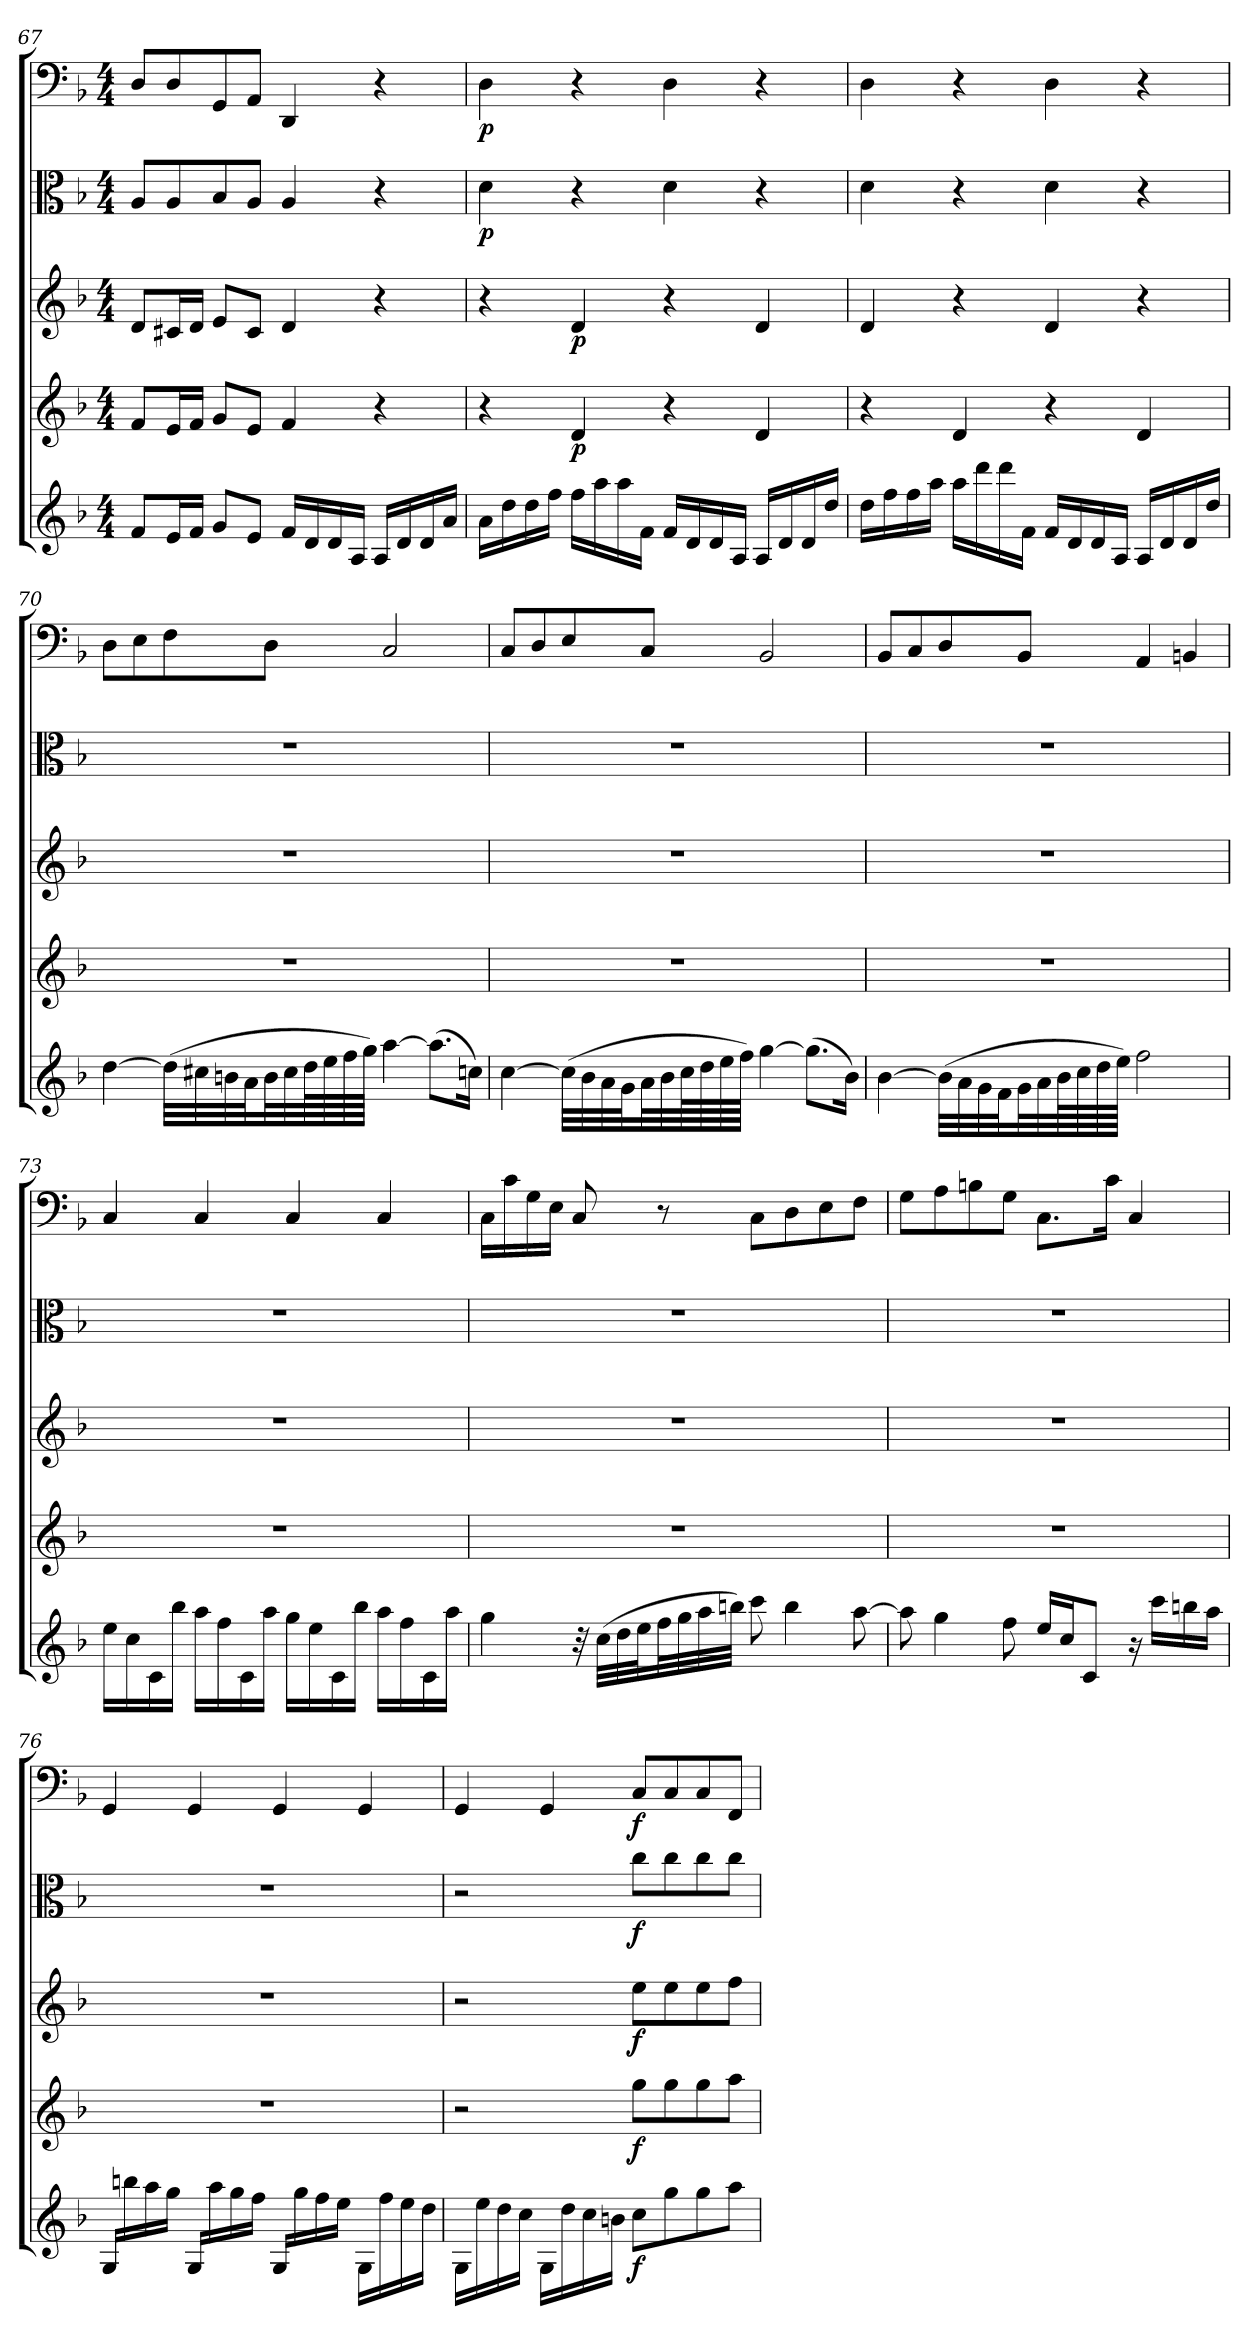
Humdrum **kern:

**kern	**dynam	**kern	**dynam	**kern	**dynam	**kern	**dynam	**kern	**dynam
*part5	*part5	*part4	*part4	*part3	*part3	*part2	*part2	*part1	*part1
*staff5	*staff5	*staff4	*staff4	*staff3	*staff3	*staff2	*staff2	*staff1	*staff1
*clefG2	*	*clefG2	*	*clefG2	*	*clefC3	*	*clefF4	*
*k[b-]	*	*k[b-]	*	*k[b-]	*	*k[b-]	*	*k[b-]	*
*F:	*	*F:	*	*F:	*	*F:	*	*F:	*
*M4/4	*	*M4/4	*	*M4/4	*	*M4/4	*	*M4/4	*
=67	=67	=67	=67	=67	=67	=67	=67	=67	=67
8f/L	.	8f/L	.	8d/L	.	8A/L	.	8D/L	.
16e/L	.	16e/L	.	16c#X/L	.	8A/	.	8D/	.
16f/JJ	.	16f/JJ	.	16d/JJ	.	.	.	.	.
8g/L	.	8g/L	.	8e/L	.	8B-/	.	8GG/	.
8e/J	.	8e/J	.	8c#/J	.	8A/J	.	8AA/J	.
16f/LL	.	4f/	.	4d/	.	4A/	.	4DD/	.
16d/	.	.	.	.	.	.	.	.	.
16d/	.	.	.	.	.	.	.	.	.
16A/JJ	.	.	.	.	.	.	.	.	.
16A/LL	.	4r	.	4r	.	4r	.	4r	.
16d/	.	.	.	.	.	.	.	.	.
16d/	.	.	.	.	.	.	.	.	.
16a/JJ	.	.	.	.	.	.	.	.	.
=68	=68	=68	=68	=68	=68	=68	=68	=68	=68
16a\LL	.	4r	.	4r	.	4d\	p	4D\	p
16dd\	.	.	.	.	.	.	.	.	.
16dd\	.	.	.	.	.	.	.	.	.
16ff\JJ	.	.	.	.	.	.	.	.	.
16ff\LL	.	4d/	p	4d/	p	4r	.	4r	.
16aa\	.	.	.	.	.	.	.	.	.
16aa\	.	.	.	.	.	.	.	.	.
16f\JJ	.	.	.	.	.	.	.	.	.
16f/LL	.	4r	.	4r	.	4d\	.	4D\	.
16d/	.	.	.	.	.	.	.	.	.
16d/	.	.	.	.	.	.	.	.	.
16A/JJ	.	.	.	.	.	.	.	.	.
16A/LL	.	4d/	.	4d/	.	4r	.	4r	.
16d/	.	.	.	.	.	.	.	.	.
16d/	.	.	.	.	.	.	.	.	.
16dd/JJ	.	.	.	.	.	.	.	.	.
=69	=69	=69	=69	=69	=69	=69	=69	=69	=69
16dd\LL	.	4r	.	4d/	.	4d\	.	4D\	.
16ff\	.	.	.	.	.	.	.	.	.
16ff\	.	.	.	.	.	.	.	.	.
16aa\JJ	.	.	.	.	.	.	.	.	.
16aa\LL	.	4d/	.	4r	.	4r	.	4r	.
16ddd\	.	.	.	.	.	.	.	.	.
16ddd\	.	.	.	.	.	.	.	.	.
16f/JJ	.	.	.	.	.	.	.	.	.
16f/LL	.	4r	.	4d/	.	4d\	.	4D\	.
16d/	.	.	.	.	.	.	.	.	.
16d/	.	.	.	.	.	.	.	.	.
16A/JJ	.	.	.	.	.	.	.	.	.
16A/LL	.	4d/	.	4r	.	4r	.	4r	.
16d/	.	.	.	.	.	.	.	.	.
16d/	.	.	.	.	.	.	.	.	.
16dd/JJ	.	.	.	.	.	.	.	.	.
=70	=70	=70	=70	=70	=70	=70	=70	=70	=70
[4dd\	.	1r	.	1r	.	1r	.	8D\L	.
.	.	.	.	.	.	.	.	8E\	.
(32dd\LLL]	.	.	.	.	.	.	.	8F\	.
32cc#X\	.	.	.	.	.	.	.	.	.
32bn\	.	.	.	.	.	.	.	.	.
32a\J	.	.	.	.	.	.	.	.	.
32b\L	.	.	.	.	.	.	.	8D\J	.
32cc#\	.	.	.	.	.	.	.	.	.
64dd\L	.	.	.	.	.	.	.	.	.
64ee\	.	.	.	.	.	.	.	.	.
64ff\	.	.	.	.	.	.	.	.	.
64gg\JJJJ)	.	.	.	.	.	.	.	.	.
[4aa\	.	.	.	.	.	.	.	2C/	.
(8.aa\L]	.	.	.	.	.	.	.	.	.
16ccn\Jk)	.	.	.	.	.	.	.	.	.
=71	=71	=71	=71	=71	=71	=71	=71	=71	=71
[4cc\	.	1r	.	1r	.	1r	.	8C/L	.
.	.	.	.	.	.	.	.	8D/	.
(32cc\LLL]	.	.	.	.	.	.	.	8E/	.
32b-\	.	.	.	.	.	.	.	.	.
32a\	.	.	.	.	.	.	.	.	.
32g\J	.	.	.	.	.	.	.	.	.
32a\L	.	.	.	.	.	.	.	8C/J	.
32b-\	.	.	.	.	.	.	.	.	.
64cc\L	.	.	.	.	.	.	.	.	.
64dd\	.	.	.	.	.	.	.	.	.
64ee\	.	.	.	.	.	.	.	.	.
64ff\JJJJ)	.	.	.	.	.	.	.	.	.
[4gg\	.	.	.	.	.	.	.	2BB-/	.
(8.gg\L]	.	.	.	.	.	.	.	.	.
16b-\Jk)	.	.	.	.	.	.	.	.	.
=72	=72	=72	=72	=72	=72	=72	=72	=72	=72
[4b-\	.	1r	.	1r	.	1r	.	8BB-/L	.
.	.	.	.	.	.	.	.	8C/	.
(32b-\LLL]	.	.	.	.	.	.	.	8D/	.
32a\	.	.	.	.	.	.	.	.	.
32g\	.	.	.	.	.	.	.	.	.
32f\J	.	.	.	.	.	.	.	.	.
32g\L	.	.	.	.	.	.	.	8BB-/J	.
32a\	.	.	.	.	.	.	.	.	.
64b-\L	.	.	.	.	.	.	.	.	.
64cc\	.	.	.	.	.	.	.	.	.
64dd\	.	.	.	.	.	.	.	.	.
64ee\JJJJ)	.	.	.	.	.	.	.	.	.
2ff\	.	.	.	.	.	.	.	4AA/	.
.	.	.	.	.	.	.	.	4BBn/	.
=73	=73	=73	=73	=73	=73	=73	=73	=73	=73
16ee\LL	.	1r	.	1r	.	1r	.	4C/	.
16cc\	.	.	.	.	.	.	.	.	.
16c\	.	.	.	.	.	.	.	.	.
16bb-\JJ	.	.	.	.	.	.	.	.	.
16aa\LL	.	.	.	.	.	.	.	4C/	.
16ff\	.	.	.	.	.	.	.	.	.
16c\	.	.	.	.	.	.	.	.	.
16aa\JJ	.	.	.	.	.	.	.	.	.
16gg\LL	.	.	.	.	.	.	.	4C/	.
16ee\	.	.	.	.	.	.	.	.	.
16c\	.	.	.	.	.	.	.	.	.
16bb-\JJ	.	.	.	.	.	.	.	.	.
16aa\LL	.	.	.	.	.	.	.	4C/	.
16ff\	.	.	.	.	.	.	.	.	.
16c\	.	.	.	.	.	.	.	.	.
16aa\JJ	.	.	.	.	.	.	.	.	.
=74	=74	=74	=74	=74	=74	=74	=74	=74	=74
4gg\	.	1r	.	1r	.	1r	.	16C\LL	.
.	.	.	.	.	.	.	.	16c\	.
.	.	.	.	.	.	.	.	16G\	.
.	.	.	.	.	.	.	.	16E\JJ	.
32r	.	.	.	.	.	.	.	8C/	.
(32cc\LLL	.	.	.	.	.	.	.	.	.
32dd\	.	.	.	.	.	.	.	.	.
32ee\J	.	.	.	.	.	.	.	.	.
32ff\L	.	.	.	.	.	.	.	8r	.
32gg\	.	.	.	.	.	.	.	.	.
32aa\	.	.	.	.	.	.	.	.	.
32bbn\JJJ)	.	.	.	.	.	.	.	.	.
8ccc\	.	.	.	.	.	.	.	8C\L	.
4bb\	.	.	.	.	.	.	.	8D\	.
.	.	.	.	.	.	.	.	8E\	.
[8aa\	.	.	.	.	.	.	.	8F\J	.
=75	=75	=75	=75	=75	=75	=75	=75	=75	=75
8aa\]	.	1r	.	1r	.	1r	.	8G\L	.
4gg\	.	.	.	.	.	.	.	8A\	.
.	.	.	.	.	.	.	.	8Bn\	.
8ff\	.	.	.	.	.	.	.	8G\J	.
16ee/LL	.	.	.	.	.	.	.	8.C\L	.
16cc/J	.	.	.	.	.	.	.	.	.
8c/J	.	.	.	.	.	.	.	.	.
.	.	.	.	.	.	.	.	16c\Jk	.
16r	.	.	.	.	.	.	.	4C/	.
16ccc\LL	.	.	.	.	.	.	.	.	.
16bbn\	.	.	.	.	.	.	.	.	.
16aa\JJ	.	.	.	.	.	.	.	.	.
=76	=76	=76	=76	=76	=76	=76	=76	=76	=76
16G/LL	.	1r	.	1r	.	1r	.	4GG/	.
16bbn\	.	.	.	.	.	.	.	.	.
16aa\	.	.	.	.	.	.	.	.	.
16gg\JJ	.	.	.	.	.	.	.	.	.
16G/LL	.	.	.	.	.	.	.	4GG/	.
16aa\	.	.	.	.	.	.	.	.	.
16gg\	.	.	.	.	.	.	.	.	.
16ff\JJ	.	.	.	.	.	.	.	.	.
16G/LL	.	.	.	.	.	.	.	4GG/	.
16gg\	.	.	.	.	.	.	.	.	.
16ff\	.	.	.	.	.	.	.	.	.
16ee\JJ	.	.	.	.	.	.	.	.	.
16G/LL	.	.	.	.	.	.	.	4GG/	.
16ff\	.	.	.	.	.	.	.	.	.
16ee\	.	.	.	.	.	.	.	.	.
16dd\JJ	.	.	.	.	.	.	.	.	.
=77	=77	=77	=77	=77	=77	=77	=77	=77	=77
16G/LL	.	2r	.	2r	.	2r	.	4GG/	.
16ee\	.	.	.	.	.	.	.	.	.
16dd\	.	.	.	.	.	.	.	.	.
16cc\JJ	.	.	.	.	.	.	.	.	.
16G/LL	.	.	.	.	.	.	.	4GG/	.
16dd\	.	.	.	.	.	.	.	.	.
16cc\	.	.	.	.	.	.	.	.	.
16bn\JJ	.	.	.	.	.	.	.	.	.
8cc\L	f	8gg\L	f	8ee\L	f	8cc\L	f	8C/L	f
8gg\	.	8gg\	.	8ee\	.	8cc\	.	8C/	.
8gg\	.	8gg\	.	8ee\	.	8cc\	.	8C/	.
8aa\J	.	8aa\J	.	8ff\J	.	8cc\J	.	8FF/J	.
=	=	=	=	=	=	=	=	=	=
*-	*-	*-	*-	*-	*-	*-	*-	*-	*-
